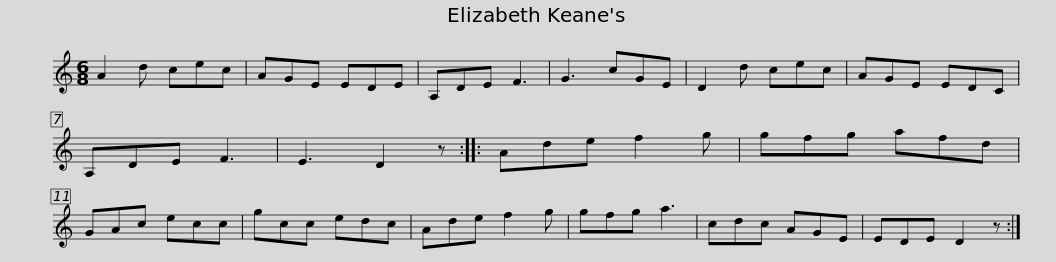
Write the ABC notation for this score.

X:1
L:1/8
M:6/8
I:linebreak $
K:C
V:1 treble
V:1
 A2 d cec | AGE EDE | A,DE F3 | G3 cGE | D2 d cec | %5
 AGE EDC | A,DE F3 | E3 D2 z ::$ Ade f2 g | gfg afd | %10
 GAc ecc | gcc edc | Ade f2 g | gfg a3 | cdc AGE | %15
 EDE D2 z :| %16
